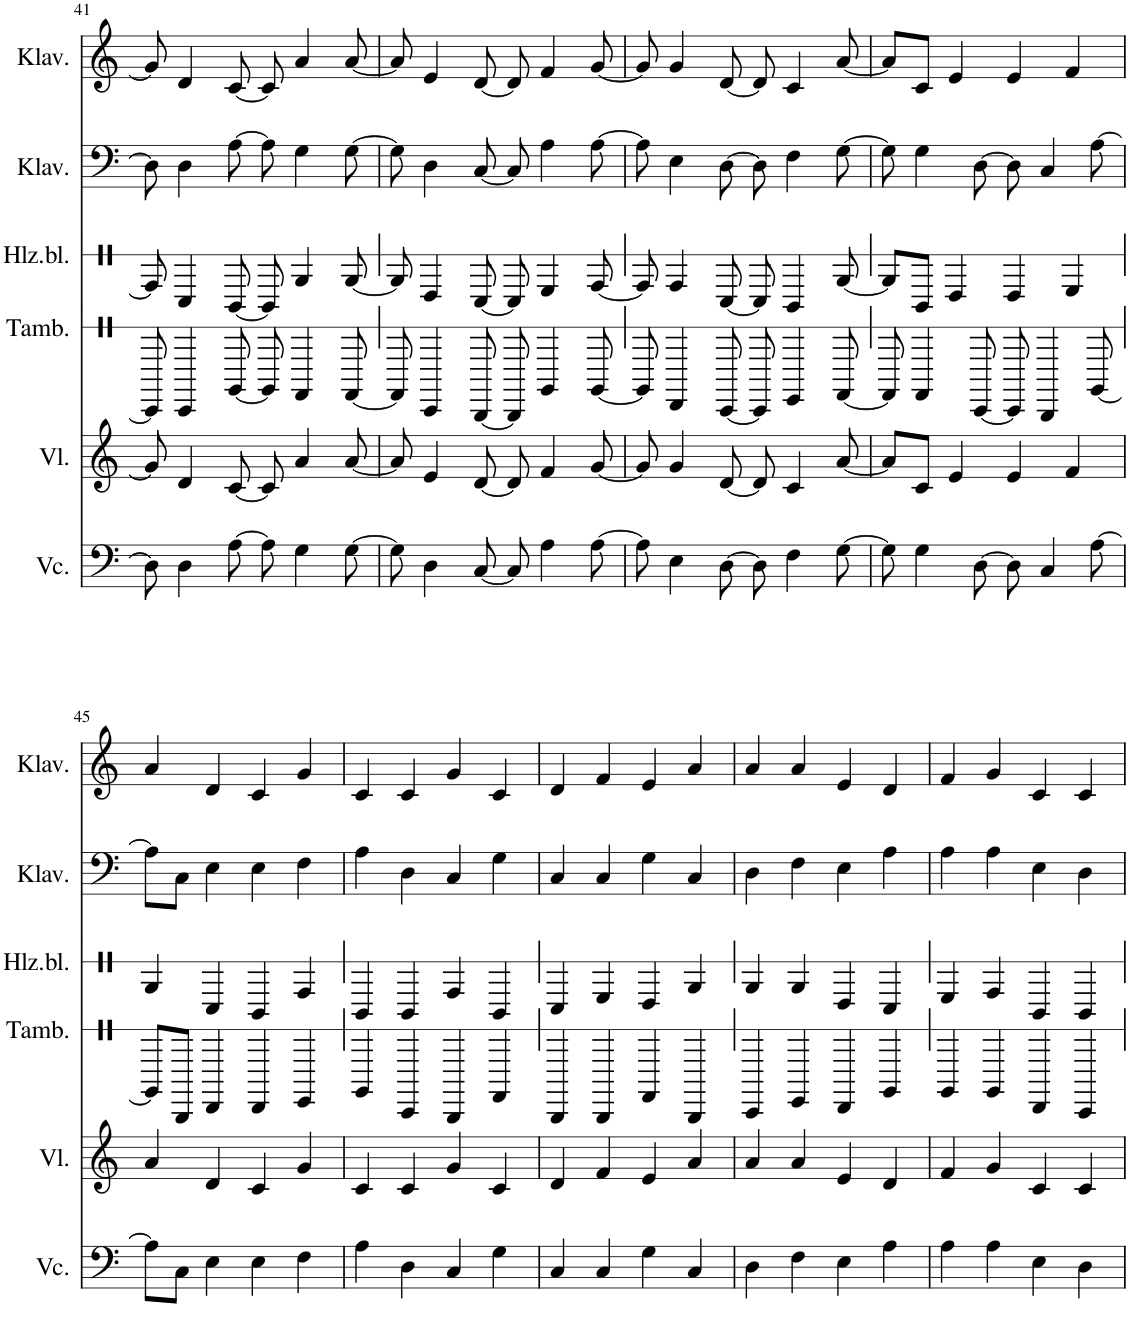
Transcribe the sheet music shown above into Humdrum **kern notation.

**kern	**kern	**kern	**kern	**kern	**kern
*part6	*part5	*part4	*part3	*part2	*part1
*staff6	*staff5	*staff4	*staff3	*staff2	*staff1
*I"Violoncello	*I"Violine	*I"Tamburin	*I"Holzblöcke	*I"Klavier	*I"Klavier
*I'Vc.	*I'Vl.	*I'Tamb.	*I'Hlz.bl.	*I'Klav.	*I'Klav.
!!LO:PB:g=z
*clefF4	*clefG2	*clefX	*clefX	*clefF4	*clefG2
*k[]	*k[]	*k[]	*k[]	*k[]	*k[]
*M4/4	*M4/4	*M4/4	*M4/4	*M4/4	*M4/4
=41	=41	=41	=41	=41	=41
8D\]	8g/]	8D/]	8g/]	8D\]	8g/]
4D\	4d/	4D/	4d/	4D\	4d/
[8A\	[8c/	[8A/	[8c/	[8A\	[8c/
8A\]	8c/]	8A/]	8c/]	8A\]	8c/]
4G\	4a/	4G/	4a/	4G\	4a/
[8G\	[8a/	[8G/	[8a/	[8G\	[8a/
=42	=42	=42	=42	=42	=42
8G\]	8a/]	8G/]	8a/]	8G\]	8a/]
4D\	4e/	4D/	4e/	4D\	4e/
[8C/	[8d/	[8C/	[8d/	[8C/	[8d/
8C/]	8d/]	8C/]	8d/]	8C/]	8d/]
4A\	4f/	4A/	4f/	4A\	4f/
[8A\	[8g/	[8A/	[8g/	[8A\	[8g/
=43	=43	=43	=43	=43	=43
8A\]	8g/]	8A/]	8g/]	8A\]	8g/]
4E\	4g/	4E/	4g/	4E\	4g/
[8D\	[8d/	[8D/	[8d/	[8D\	[8d/
8D\]	8d/]	8D/]	8d/]	8D\]	8d/]
4F\	4c/	4F/	4c/	4F\	4c/
[8G\	[8a/	[8G/	[8a/	[8G\	[8a/
=44	=44	=44	=44	=44	=44
8G\]	8a/L]	8G/]	8a/L]	8G\]	8a/L]
4G\	8c/J	4G/	8c/J	4G\	8c/J
.	4e/	.	4e/	.	4e/
[8D\	.	[8D/	.	[8D\	.
8D\]	4e/	8D/]	4e/	8D\]	4e/
4C/	.	4C/	.	4C/	.
.	4f/	.	4f/	.	4f/
[8A\	.	[8A/	.	[8A\	.
!!LO:LB:g=z
=45	=45	=45	=45	=45	=45
8A\L]	4a/	8A/L]	4a/	8A\L]	4a/
8C\J	.	8C/J	.	8C\J	.
4E\	4d/	4E/	4d/	4E\	4d/
4E\	4c/	4E/	4c/	4E\	4c/
4F\	4g/	4F/	4g/	4F\	4g/
=46	=46	=46	=46	=46	=46
4A\	4c/	4A/	4c/	4A\	4c/
4D\	4c/	4D/	4c/	4D\	4c/
4C/	4g/	4C/	4g/	4C/	4g/
4G\	4c/	4G/	4c/	4G\	4c/
=47	=47	=47	=47	=47	=47
4C/	4d/	4C/	4d/	4C/	4d/
4C/	4f/	4C/	4f/	4C/	4f/
4G\	4e/	4G/	4e/	4G\	4e/
4C/	4a/	4C/	4a/	4C/	4a/
=48	=48	=48	=48	=48	=48
4D\	4a/	4D/	4a/	4D\	4a/
4F\	4a/	4F/	4a/	4F\	4a/
4E\	4e/	4E/	4e/	4E\	4e/
4A\	4d/	4A/	4d/	4A\	4d/
=49	=49	=49	=49	=49	=49
4A\	4f/	4A/	4f/	4A\	4f/
4A\	4g/	4A/	4g/	4A\	4g/
4E\	4c/	4E/	4c/	4E\	4c/
4D\	4c/	4D/	4c/	4D\	4c/
=	=	=	=	=	=
*-	*-	*-	*-	*-	*-
